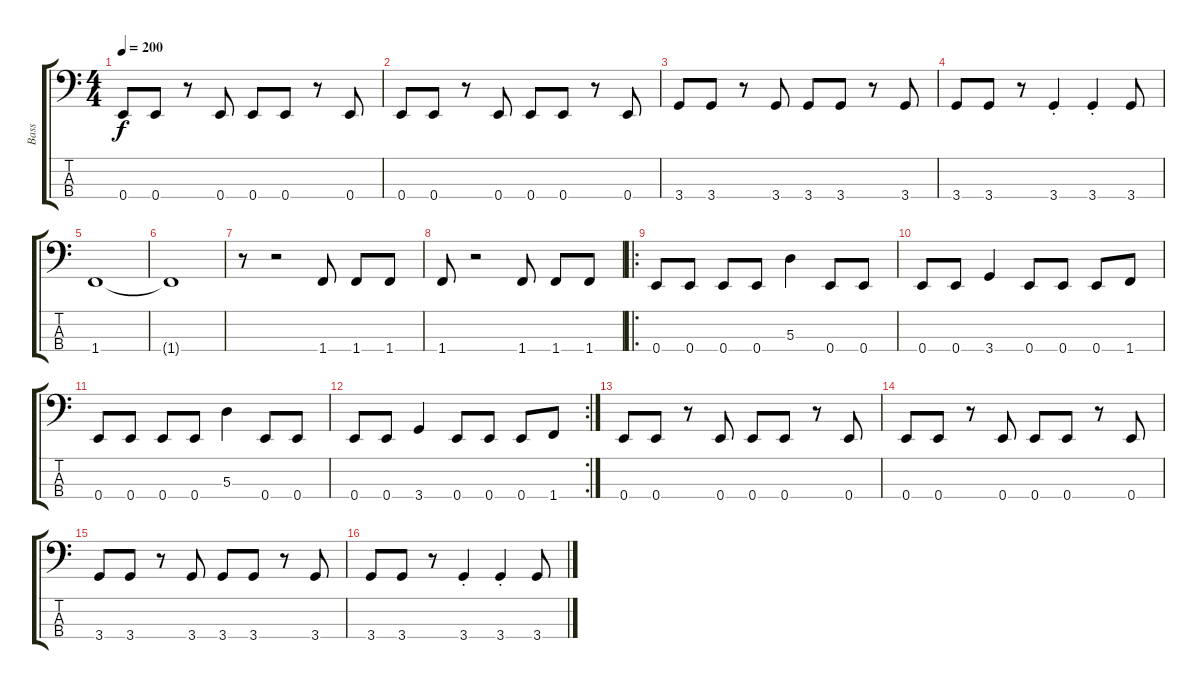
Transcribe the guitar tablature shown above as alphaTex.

\track ("Bass" "Bass") {instrument electricbasspick}
\staff {score tabs}
\tuning (G2 D2 A1 E1) {hide}
\ts (4 4)
\tempo 200
\clef f4
\ks c
0.4.8{dy f} 0.4.8 r.8 0.4.8 0.4.8 0.4.8 r.8 0.4.8 |
0.4.8 0.4.8 r.8 0.4.8 0.4.8 0.4.8 r.8 0.4.8 |
3.4.8 3.4.8 r.8 3.4.8 3.4.8 3.4.8 r.8 3.4.8 |
3.4.8 3.4.8 r.8 3.4{st}.4 3.4{st}.4 3.4.8 |
1.4.1 |
1.4{t}.1 |
r.8 r.2 1.4.8 1.4.8 1.4.8 |
1.4.8 r.2 1.4.8 1.4.8 1.4.8 |
\ro
0.4.8 0.4.8 0.4.8 0.4.8 5.3.4 0.4.8 0.4.8 |
0.4.8 0.4.8 3.4.4 0.4.8 0.4.8 0.4.8 1.4.8 |
0.4.8 0.4.8 0.4.8 0.4.8 5.3.4 0.4.8 0.4.8 |
\rc 2
0.4.8 0.4.8 3.4.4 0.4.8 0.4.8 0.4.8 1.4.8 |
0.4.8 0.4.8 r.8 0.4.8 0.4.8 0.4.8 r.8 0.4.8 |
0.4.8 0.4.8 r.8 0.4.8 0.4.8 0.4.8 r.8 0.4.8 |
3.4.8 3.4.8 r.8 3.4.8 3.4.8 3.4.8 r.8 3.4.8 |
3.4.8 3.4.8 r.8 3.4{st}.4 3.4{st}.4 3.4.8
